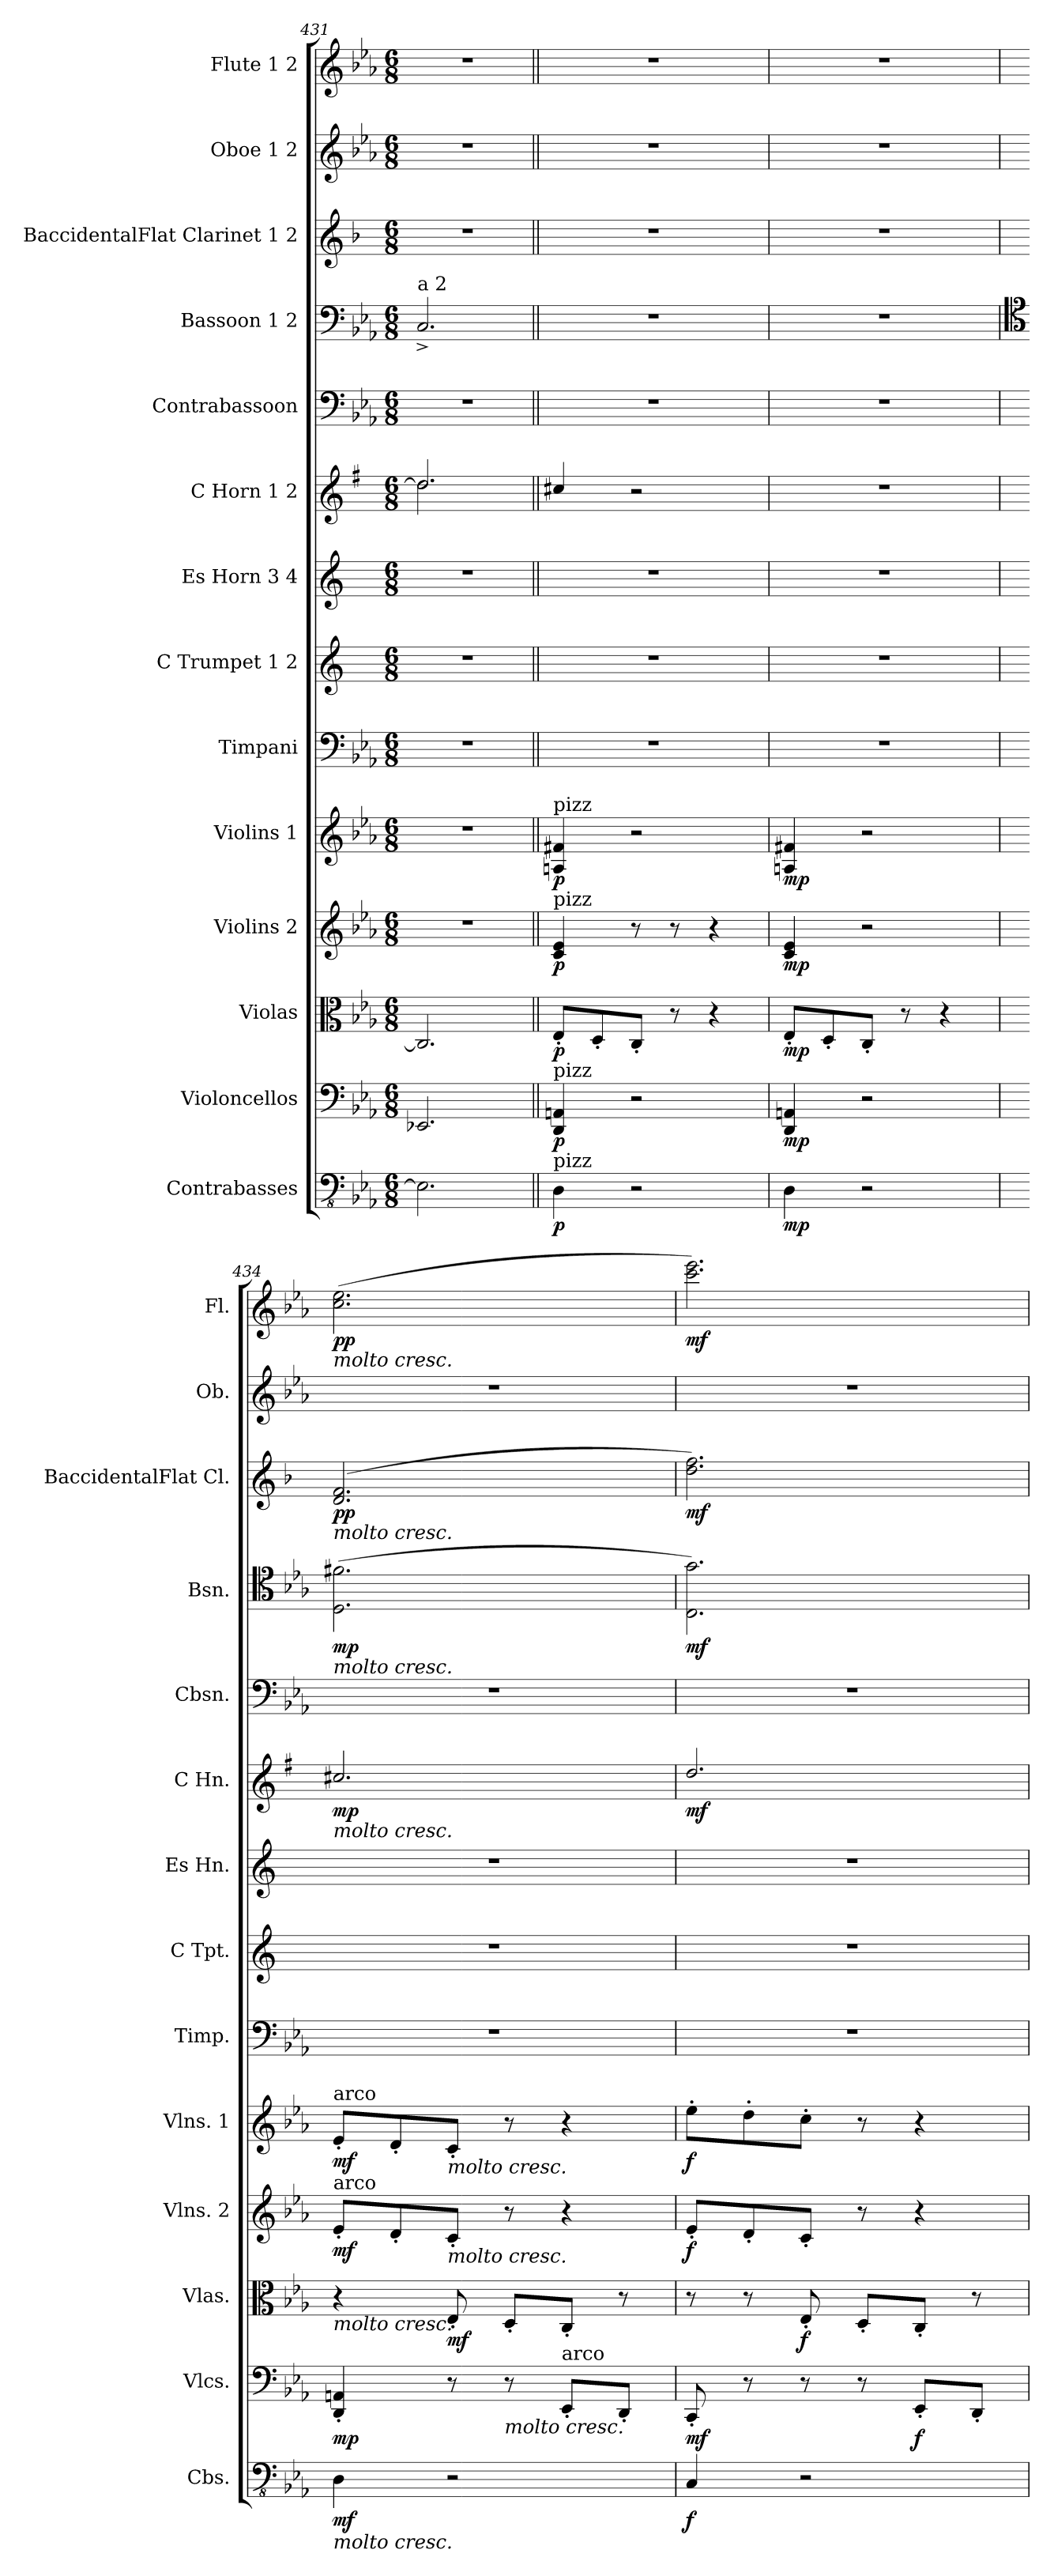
**kern	**dynam	**kern	**dynam	**kern	**dynam	**kern	**dynam	**kern	**dynam	**kern	**kern	**kern	**kern	**dynam	**kern	**kern	**dynam	**kern	**dynam	**kern	**kern	**dynam
*part14	*part14	*part13	*part13	*part12	*part12	*part11	*part11	*part10	*part10	*part9	*part8	*part7	*part6	*part6	*part5	*part4	*part4	*part3	*part3	*part2	*part1	*part1
*staff14	*staff14	*staff13	*staff13	*staff12	*staff12	*staff11	*staff11	*staff10	*staff10	*staff9	*staff8	*staff7	*staff6	*staff6	*staff5	*staff4	*staff4	*staff3	*staff3	*staff2	*staff1	*staff1
*I"Contrabasses	*	*I"Violoncellos	*	*I"Violas	*	*I"Violins 2	*	*I"Violins 1	*	*I"Timpani	*I"C Trumpet 1 2	*I"Es Horn 3 4	*I"C Horn 1 2	*	*I"Contrabassoon	*I"Bassoon 1 2	*	*I"BaccidentalFlat Clarinet 1 2	*	*I"Oboe 1 2	*I"Flute  1 2	*
*I'Cbs.	*	*I'Vlcs.	*	*I'Vlas.	*	*I'Vlns. 2	*	*I'Vlns. 1	*	*I'Timp.	*I'C Tpt.	*I'Es Hn.	*I'C Hn.	*	*I'Cbsn.	*I'Bsn.	*	*I'BaccidentalFlat Cl.	*	*I'Ob.	*I'Fl.	*
*clefFv4	*	*clefF4	*	*clefC3	*	*clefG2	*	*clefG2	*	*clefF4	*clefG2	*clefG2	*clefG2	*	*clefF4	*clefF4	*	*clefG2	*	*clefG2	*clefG2	*
*	*	*	*	*	*	*	*	*	*	*	*	*ITrd5c9	*ITrd4c7	*	*ITrd7c12	*	*	*ITrd1c2	*	*	*	*
*k[b-e-a-]	*	*k[b-e-a-]	*	*k[b-e-a-]	*	*k[b-e-a-]	*	*k[b-e-a-]	*	*k[b-e-a-]	*k[]	*k[b-e-a-]	*k[]	*	*k[b-e-a-]	*k[b-e-a-]	*	*k[b-e-a-]	*	*k[b-e-a-]	*k[b-e-a-]	*
*M6/8	*	*M6/8	*	*M6/8	*	*M6/8	*	*M6/8	*	*M6/8	*M6/8	*M6/8	*M6/8	*	*M6/8	*M6/8	*	*M6/8	*	*M6/8	*M6/8	*
=431	=431	=431	=431	=431	=431	=431	=431	=431	=431	=431	=431	=431	=431	=431	=431	=431	=431	=431	=431	=431	=431	=431
*	*	*	*	*	*	*	*	*	*	*	*	*	*^	*	*	*	*	*	*	*	*	*
!	!	!	!	!	!	!	!	!	!	!	!	!	!	!	!	!	!LO:TX:a:t=a 2	!	!	!	!	!	!
2.EE-\]	.	2.EE-X/	.	2.C/]	.	2.r	.	2.r	.	2.r	2.r	2.r	2.g/	2.g\]	.	2.r	2.C^/	.	2.r	.	2.r	2.r	.
=432||	=432||	=432||	=432||	=432||	=432||	=432||	=432||	=432||	=432||	=432||	=432||	=432||	=432||	=432||	=432||	=432||	=432||	=432||	=432||	=432||	=432||	=432||	=432||
!	!	!	!	!	!	!	!	!LO:TX:a:t=pizz	!	!	!	!	!	!	!	!	!	!	!	!	!	!	!
!	!	!	!	!	!	!LO:TX:a:t=pizz	!	!	!	!	!	!	!	!	!	!	!	!	!	!	!	!	!
!	!	!LO:TX:a:t=pizz	!	!	!	!	!	!	!	!	!	!	!	!	!	!	!	!	!	!	!	!	!
!LO:TX:a:t=pizz	!	!	!	!	!	!	!	!	!	!	!	!	!	!	!	!	!	!	!	!	!	!	!
!	!LO:DY:b	!	!LO:DY:b	!	!LO:DY:b	!	!LO:DY:b	!	!LO:DY:b	!	!	!	!	!	!	!	!	!	!	!	!	!	!
*	*	*	*	*	*	*	*	*	*	*	*	*	*v	*v	*	*	*	*	*	*	*	*	*
4DD\	p	4DD/ 4AAn/	p	8E-'/L	p	4c/ 4e-/	p	4An/ 4f#X/	p	2.r	2.r	2.r	4f#X/	.	2.r	2.r	.	2.r	.	2.r	2.r	.
.	.	.	.	8D'/	.	.	.	.	.	.	.	.	.	.	.	.	.	.	.	.	.	.
2r	.	2r	.	8C'/J	.	8r	.	2r	.	.	.	.	2r	.	.	.	.	.	.	.	.	.
.	.	.	.	8r	.	8r	.	.	.	.	.	.	.	.	.	.	.	.	.	.	.	.
.	.	.	.	4r	.	4r	.	.	.	.	.	.	.	.	.	.	.	.	.	.	.	.
=433	=433	=433	=433	=433	=433	=433	=433	=433	=433	=433	=433	=433	=433	=433	=433	=433	=433	=433	=433	=433	=433	=433
!	!LO:DY:b	!	!LO:DY:b	!	!LO:DY:b	!	!LO:DY:b	!	!LO:DY:b	!	!	!	!	!	!	!	!	!	!	!	!	!
4DD\	mp	4DD/ 4AAn/	mp	8E-'/L	mp	4c/ 4e-/	mp	4An/ 4f#X/	mp	2.r	2.r	2.r	2.r	.	2.r	2.r	.	2.r	.	2.r	2.r	.
.	.	.	.	8D'/	.	.	.	.	.	.	.	.	.	.	.	.	.	.	.	.	.	.
2r	.	2r	.	8C'/J	.	2r	.	2r	.	.	.	.	.	.	.	.	.	.	.	.	.	.
.	.	.	.	8r	.	.	.	.	.	.	.	.	.	.	.	.	.	.	.	.	.	.
.	.	.	.	4r	.	.	.	.	.	.	.	.	.	.	.	.	.	.	.	.	.	.
=434	=434	=434	=434	=434	=434	=434	=434	=434	=434	=434	=434	=434	=434	=434	=434	=434	=434	=434	=434	=434	=434	=434
*	*	*	*	*	*	*	*	*	*	*	*	*	*	*	*	*clefC4	*	*	*	*	*	*
!	!	!	!	!	!	!	!	!	!	!	!	!	!	!	!	!	!	!	!	!	!LO:TX:b:i:t=molto cresc.	!
!	!	!	!	!	!	!	!	!	!	!	!	!	!	!	!	!	!	!LO:TX:b:i:t=molto cresc.	!	!	!	!
!	!	!	!	!	!	!	!	!	!	!	!	!	!	!	!	!LO:TX:b:i:t=molto cresc.	!	!	!	!	!	!
!	!	!	!	!	!	!	!	!	!	!	!	!	!LO:TX:b:i:t=molto cresc.	!	!	!	!	!	!	!	!	!
!	!	!	!	!	!	!	!	!LO:TX:a:t=arco	!	!	!	!	!	!	!	!	!	!	!	!	!	!
!	!	!	!	!	!	!LO:TX:a:t=arco	!	!	!	!	!	!	!	!	!	!	!	!	!	!	!	!
!	!	!	!	!LO:TX:b:i:t=molto cresc.	!	!	!	!	!	!	!	!	!	!	!	!	!	!	!	!	!	!
!LO:TX:b:i:t=molto cresc.	!	!	!	!	!	!	!	!	!	!	!	!	!	!	!	!	!	!	!	!	!	!
!	!LO:DY:b	!	!LO:DY:b	!	!	!	!LO:DY:b	!	!LO:DY:b	!	!	!	!	!LO:DY:b	!	!	!LO:DY:b	!	!LO:DY:b	!	!	!LO:DY:b
4DD\	mf	4DD/' 4AAn/'	mp	4r	.	8e-'/L	mf	8e-'/L	mf	2.r	2.r	2.r	2.f#X/	mp	2.r	(2.D\ 2.f#X\	mp	(2.c/ 2.e-/	pp	2.r	(2.cc\ 2.ee-\	pp
.	.	.	.	.	.	8d'/	.	8d'/	.	.	.	.	.	.	.	.	.	.	.	.	.	.
!	!	!	!	!	!	!	!	!LO:TX:b:i:t=molto cresc.	!	!	!	!	!	!	!	!	!	!	!	!	!	!
!	!	!	!	!	!	!LO:TX:b:i:t=molto cresc.	!	!	!	!	!	!	!	!	!	!	!	!	!	!	!	!
!	!	!	!	!	!LO:DY:b	!	!	!	!	!	!	!	!	!	!	!	!	!	!	!	!	!
2r	.	8r	.	8E-'/	mf	8c'/J	.	8c'/J	.	.	.	.	.	.	.	.	.	.	.	.	.	.
!	!	!LO:TX:b:i:t=molto cresc.	!	!	!	!	!	!	!	!	!	!	!	!	!	!	!	!	!	!	!	!
.	.	8r	.	8D'/L	.	8r	.	8r	.	.	.	.	.	.	.	.	.	.	.	.	.	.
!	!	!LO:TX:a:t=arco	!	!	!	!	!	!	!	!	!	!	!	!	!	!	!	!	!	!	!	!
.	.	8EE-'/L	.	8C'/J	.	4r	.	4r	.	.	.	.	.	.	.	.	.	.	.	.	.	.
.	.	8DD'/J	.	8r	.	.	.	.	.	.	.	.	.	.	.	.	.	.	.	.	.	.
!!LO:PB:g=z
=435	=435	=435	=435	=435	=435	=435	=435	=435	=435	=435	=435	=435	=435	=435	=435	=435	=435	=435	=435	=435	=435	=435
!	!LO:DY:b	!	!LO:DY:b	!	!	!	!LO:DY:b	!	!LO:DY:b	!	!	!	!	!LO:DY:b	!	!	!LO:DY:b	!	!LO:DY:b	!	!	!LO:DY:b
4CC/	f	8CC'/	mf	8r	.	8e-'/L	f	8ee-'\L	f	2.r	2.r	2.r	2.g/	mf	2.r	2.C\ 2.g\)	mf	2.cc\ 2.ee-\)	mf	2.r	2.ccc\ 2.eee-\)	mf
.	.	8r	.	8r	.	8d'/	.	8dd'\	.	.	.	.	.	.	.	.	.	.	.	.	.	.
!	!	!	!	!	!LO:DY:b	!	!	!	!	!	!	!	!	!	!	!	!	!	!	!	!	!
2r	.	8r	.	8E-'/	f	8c'/J	.	8cc'\J	.	.	.	.	.	.	.	.	.	.	.	.	.	.
.	.	8r	.	8D'/L	.	8r	.	8r	.	.	.	.	.	.	.	.	.	.	.	.	.	.
!	!	!	!LO:DY:b	!	!	!	!	!	!	!	!	!	!	!	!	!	!	!	!	!	!	!
.	.	8EE-'/L	f	8C'/J	.	4r	.	4r	.	.	.	.	.	.	.	.	.	.	.	.	.	.
.	.	8DD'/J	.	8r	.	.	.	.	.	.	.	.	.	.	.	.	.	.	.	.	.	.
=	=	=	=	=	=	=	=	=	=	=	=	=	=	=	=	=	=	=	=	=	=	=
*-	*-	*-	*-	*-	*-	*-	*-	*-	*-	*-	*-	*-	*-	*-	*-	*-	*-	*-	*-	*-	*-	*-
